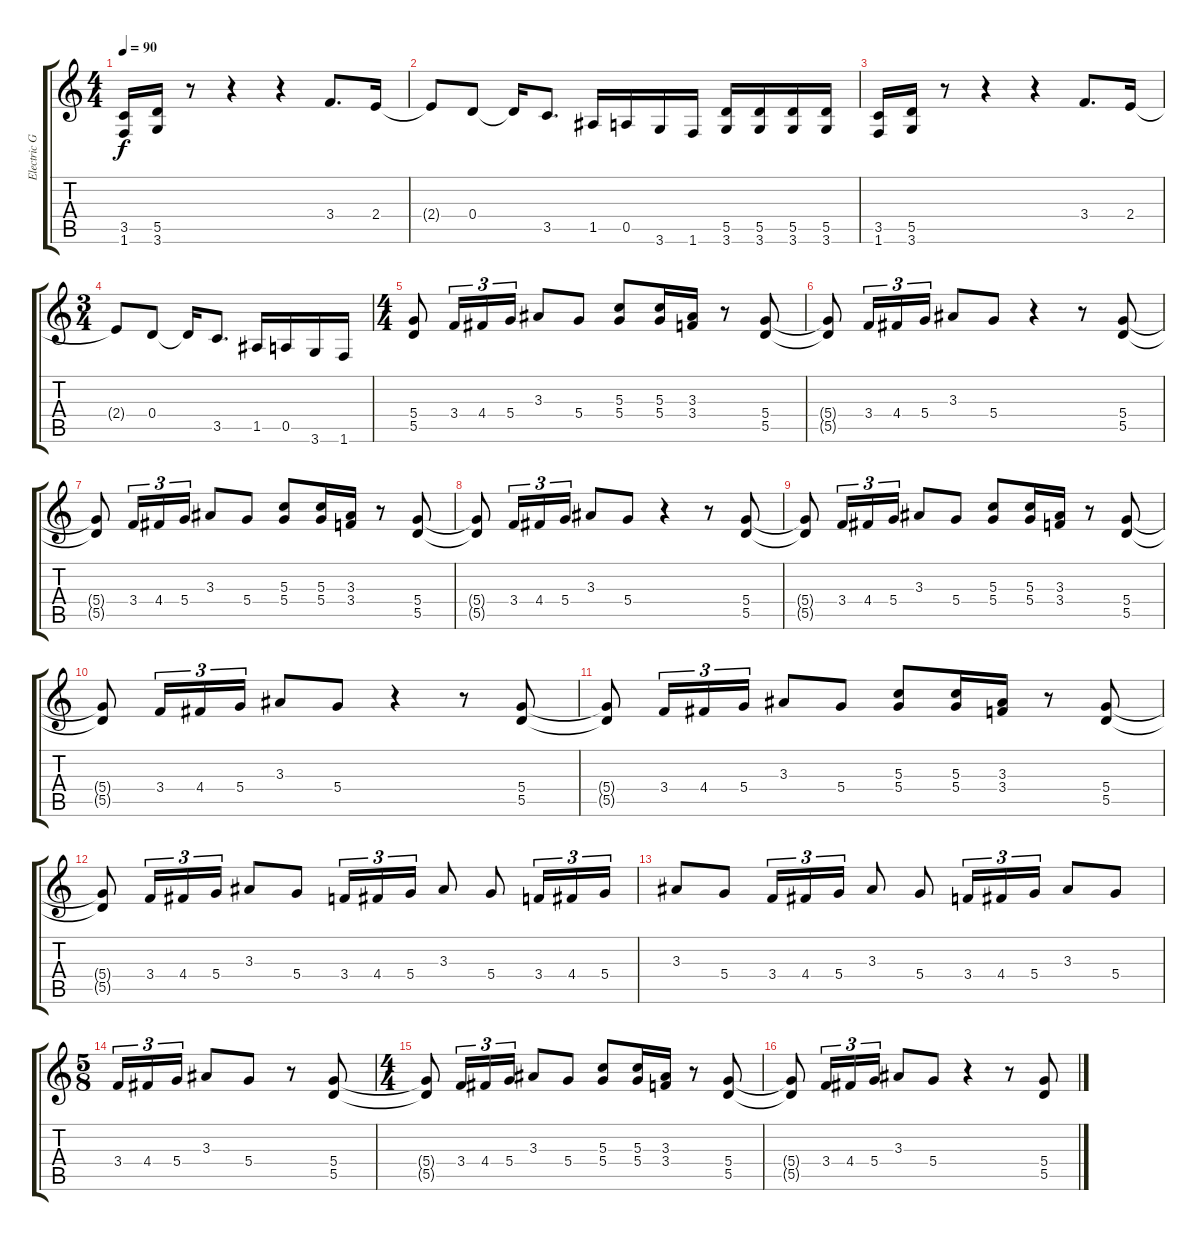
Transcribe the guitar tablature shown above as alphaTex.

\track ("Electric Guitar III" "Electric G") {instrument distortionguitar}
\staff {score tabs}
\tuning (E4 B3 G3 D3 A2 E2) {hide}
\ts (4 4)
\tempo 90
\clef g2
\ks c
(3.5 1.6).16{dy f} (5.5 3.6).16 r.8 r.4 r.4 3.4.8{d} 2.4.16 |
2.4{t}.8 0.4.8 0.4{t}.16 3.5.8{d} 1.5.16 0.5.16 3.6.16 1.6.16 (5.5 3.6).16 (5.5 3.6).16 (5.5 3.6).16 (5.5 3.6).16 |
(3.5 1.6).16 (5.5 3.6).16 r.8 r.4 r.4 3.4.8{d} 2.4.16 |
\ts (3 4)
2.4{t}.8 0.4.8 0.4{t}.16 3.5.8{d} 1.5.16 0.5.16 3.6.16 1.6.16 |
\ts (4 4)
(5.4 5.5).8 3.4.16{tu (3 2)} 4.4.16{tu (3 2)} 5.4.16{tu (3 2)} 3.3.8 5.4.8 (5.3 5.4).8 (5.3 5.4).16 (3.3 3.4).16 r.8 (5.4 5.5).8 |
(5.4{t} 5.5{t}).8 3.4.16{tu (3 2)} 4.4.16{tu (3 2)} 5.4.16{tu (3 2)} 3.3.8 5.4.8 r.4 r.8 (5.4 5.5).8 |
(5.4{t} 5.5{t}).8 3.4.16{tu (3 2)} 4.4.16{tu (3 2)} 5.4.16{tu (3 2)} 3.3.8 5.4.8 (5.3 5.4).8 (5.3 5.4).16 (3.3 3.4).16 r.8 (5.4 5.5).8 |
(5.4{t} 5.5{t}).8 3.4.16{tu (3 2)} 4.4.16{tu (3 2)} 5.4.16{tu (3 2)} 3.3.8 5.4.8 r.4 r.8 (5.4 5.5).8 |
(5.4{t} 5.5{t}).8 3.4.16{tu (3 2)} 4.4.16{tu (3 2)} 5.4.16{tu (3 2)} 3.3.8 5.4.8 (5.3 5.4).8 (5.3 5.4).16 (3.3 3.4).16 r.8 (5.4 5.5).8 |
(5.4{t} 5.5{t}).8 3.4.16{tu (3 2)} 4.4.16{tu (3 2)} 5.4.16{tu (3 2)} 3.3.8 5.4.8 r.4 r.8 (5.4 5.5).8 |
(5.4{t} 5.5{t}).8 3.4.16{tu (3 2)} 4.4.16{tu (3 2)} 5.4.16{tu (3 2)} 3.3.8 5.4.8 (5.3 5.4).8 (5.3 5.4).16 (3.3 3.4).16 r.8 (5.4 5.5).8 |
(5.4{t} 5.5{t}).8 3.4.16{tu (3 2)} 4.4.16{tu (3 2)} 5.4.16{tu (3 2)} 3.3.8 5.4.8 3.4.16{tu (3 2)} 4.4.16{tu (3 2)} 5.4.16{tu (3 2)} 3.3.8 5.4.8 3.4.16{tu (3 2)} 4.4.16{tu (3 2)} 5.4.16{tu (3 2)} |
3.3.8 5.4.8 3.4.16{tu (3 2)} 4.4.16{tu (3 2)} 5.4.16{tu (3 2)} 3.3.8 5.4.8 3.4.16{tu (3 2)} 4.4.16{tu (3 2)} 5.4.16{tu (3 2)} 3.3.8 5.4.8 |
\ts (5 8)
3.4.16{tu (3 2)} 4.4.16{tu (3 2)} 5.4.16{tu (3 2)} 3.3.8 5.4.8 r.8 (5.4 5.5).8 |
\ts (4 4)
(5.4{t} 5.5{t}).8 3.4.16{tu (3 2)} 4.4.16{tu (3 2)} 5.4.16{tu (3 2)} 3.3.8 5.4.8 (5.3 5.4).8 (5.3 5.4).16 (3.3 3.4).16 r.8 (5.4 5.5).8 |
(5.4{t} 5.5{t}).8 3.4.16{tu (3 2)} 4.4.16{tu (3 2)} 5.4.16{tu (3 2)} 3.3.8 5.4.8 r.4 r.8 (5.4 5.5).8
